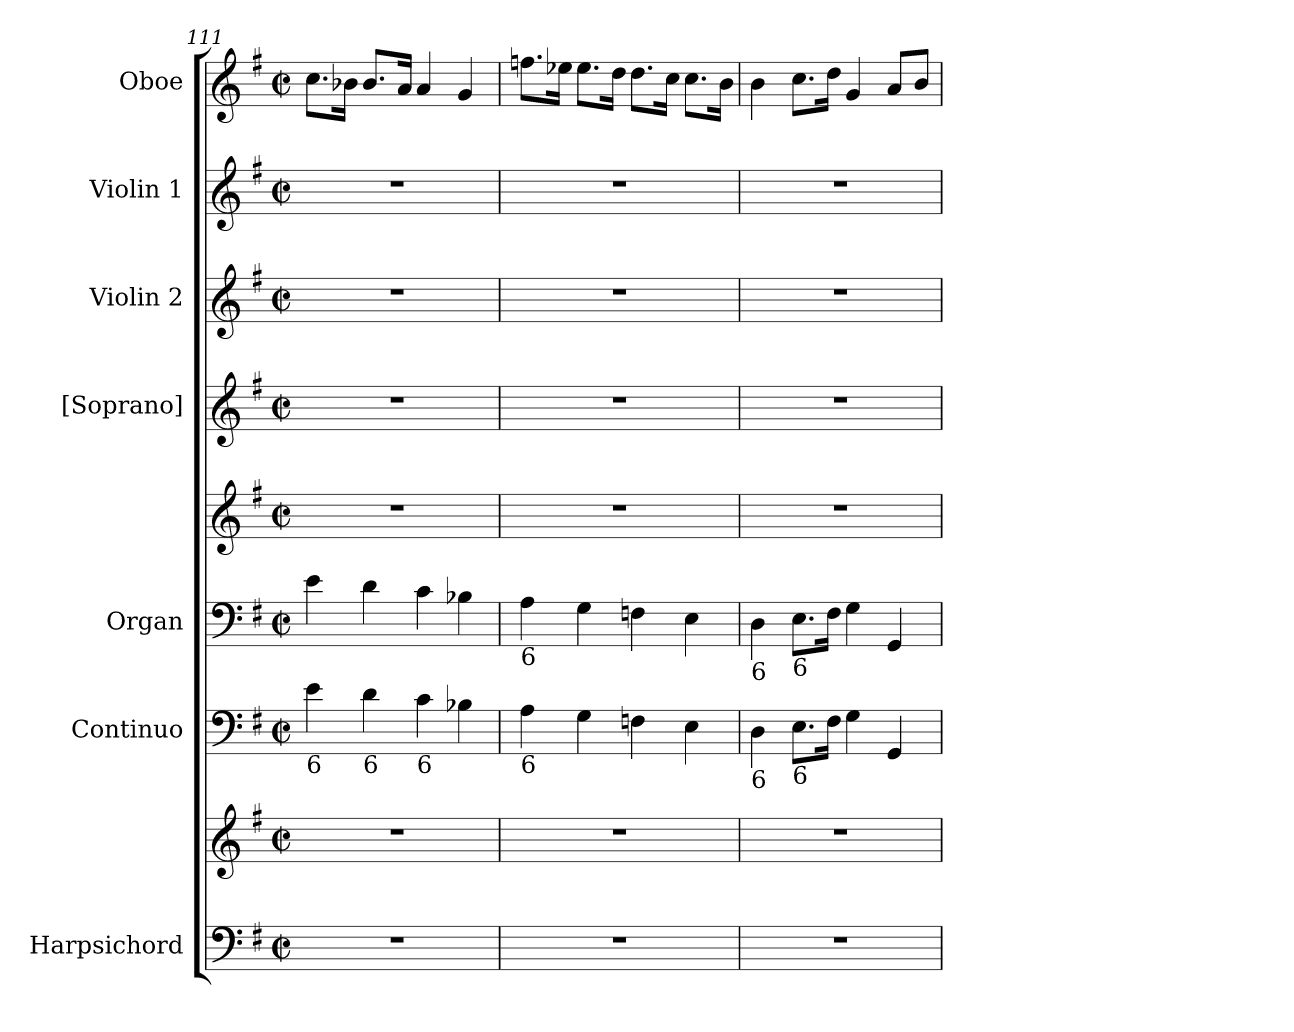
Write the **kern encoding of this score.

**kern	**kern	**kern	**kern	**kern	**kern	**kern	**kern	**kern
*part7	*part7	*part6	*part5	*part5	*part4	*part3	*part2	*part1
*staff9	*staff8	*staff7	*staff6	*staff5	*staff4	*staff3	*staff2	*staff1
*I"Harpsichord	*	*I"Continuo	*I"Organ	*	*I"[Soprano]	*I"Violin 2	*I"Violin 1	*I"Oboe
*	*	*I'Cont.	*I'Org.	*	*I'S.	*I'Vln. 2	*I'Vln. 1	*I'Ob.
!!LO:PB:g=z
*clefF4	*clefG2	*clefF4	*clefF4	*clefG2	*clefG2	*clefG2	*clefG2	*clefG2
*k[f#]	*k[f#]	*k[f#]	*k[f#]	*k[f#]	*k[f#]	*k[f#]	*k[f#]	*k[f#]
*G:	*G:	*G:	*G:	*G:	*G:	*G:	*G:	*G:
*M2/2	*M2/2	*M2/2	*M2/2	*M2/2	*M2/2	*M2/2	*M2/2	*M2/2
*met(c|)	*met(c|)	*met(c|)	*met(c|)	*met(c|)	*met(c|)	*met(c|)	*met(c|)	*met(c|)
=111	=111	=111	=111	=111	=111	=111	=111	=111
!	!	!LO:TX:b:t=6	!	!	!	!	!	!
1r	1r	4ei\	4ei\	1r	1r	1r	1r	8.cci\L
.	.	.	.	.	.	.	.	16b-Xi\Jk
!	!	!LO:TX:b:t=6	!	!	!	!	!	!
.	.	4di\	4di\	.	.	.	.	8.b-i/L
.	.	.	.	.	.	.	.	16ai/Jk
!	!	!LO:TX:b:t=6	!	!	!	!	!	!
.	.	4ci\	4ci\	.	.	.	.	4ai/
.	.	4B-Xi\	4B-Xi\	.	.	.	.	4gi/
=112	=112	=112	=112	=112	=112	=112	=112	=112
!	!	!	!LO:TX:b:t=6	!	!	!	!	!
!	!	!LO:TX:b:t=6	!	!	!	!	!	!
1r	1r	4Ai\	4Ai\	1r	1r	1r	1r	8.ffni\L
.	.	.	.	.	.	.	.	16ee-Xi\Jk
.	.	4Gi\	4Gi\	.	.	.	.	8.ee-i\L
.	.	.	.	.	.	.	.	16ddi\Jk
.	.	4Fni\	4Fni\	.	.	.	.	8.ddi\L
.	.	.	.	.	.	.	.	16cci\Jk
.	.	4Ei\	4Ei\	.	.	.	.	8.cci\L
.	.	.	.	.	.	.	.	16bi\Jk
=113	=113	=113	=113	=113	=113	=113	=113	=113
!	!	!	!LO:TX:b:t=6	!	!	!	!	!
!	!	!LO:TX:b:t=6	!	!	!	!	!	!
1r	1r	4Di\	4Di\	1r	1r	1r	1r	4bi\
!	!	!	!LO:TX:b:t=6	!	!	!	!	!
!	!	!LO:TX:b:t=6	!	!	!	!	!	!
.	.	8.Ei\L	8.Ei\L	.	.	.	.	8.cci\L
.	.	16F#i\Jk	16F#i\Jk	.	.	.	.	16ddi\Jk
.	.	4Gi\	4Gi\	.	.	.	.	4gi/
.	.	4GGi/	4GGi/	.	.	.	.	8ai/L
.	.	.	.	.	.	.	.	8bi/J
=	=	=	=	=	=	=	=	=
*-	*-	*-	*-	*-	*-	*-	*-	*-
